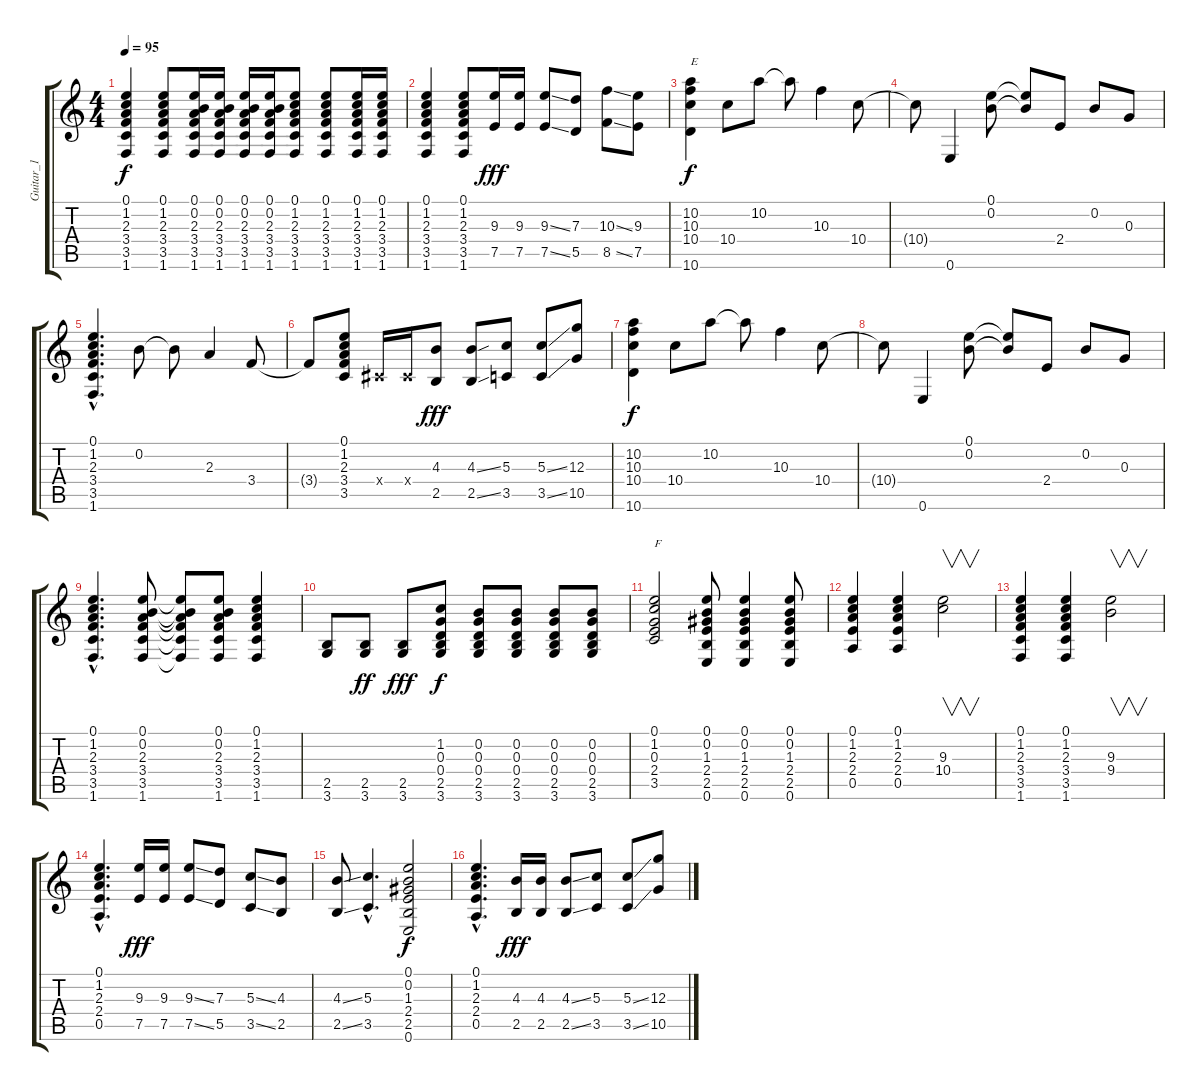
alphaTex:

\track ("Guitar_1" "Guitar_1") {instrument overdrivenguitar}
\staff {score tabs}
\tuning (E4 B3 G3 D3 A2 E2) {hide}
\ts (4 4)
\tempo 95
\clef g2
\ks c
(0.1 1.2 2.3 3.4 3.5 1.6).4{dy f} (0.1 1.2 2.3 3.4 3.5 1.6).8 (0.1 0.2 2.3 3.4 3.5 1.6).16 (0.1 0.2 2.3 3.4 3.5 1.6).16 (0.1 0.2 2.3 3.4 3.5 1.6).16 (0.1 0.2 2.3 3.4 3.5 1.6).16 (0.1 1.2 2.3 3.4 3.5 1.6).8 (0.1 1.2 2.3 3.4 3.5 1.6).8 (0.1 1.2 2.3 3.4 3.5 1.6).16 (0.1 1.2 2.3 3.4 3.5 1.6).16 |
(0.1 1.2 2.3 3.4 3.5 1.6).4 (0.1 1.2 2.3 3.4 3.5 1.6).8 (9.3 7.5).16{dy fff volume 11} (9.3 7.5).16 (9.3{ss} 7.5{ss}).8 (7.3 5.5).8 (10.3{ss} 8.5{ss}).8 (9.3 7.5).8 |
(10.2 10.3 10.4 10.6).4{txt "E" dy f} 10.4.8 10.2.8 10.2{t}.8 10.3.4 10.4.8 |
10.4{t}.8 0.6.4 (0.1 0.2).8 (0.1{t} 0.2{t}).8 2.4.8 0.2.8 0.3.8 |
(0.1{hac} 1.2{hac} 2.3{hac} 3.4{hac} 3.5{hac} 1.6{hac}).4{d} 0.2.8 0.2{t}.8 2.3.4 3.4.8 |
3.4{t}.8 (0.1 1.2 2.3 3.4 3.5).8 -1.4{x}.16 -1.4{x}.16 (4.3 2.5).8{dy fff} (4.3{ss} 2.5{ss}).8 (5.3 3.5).8 (5.3{ss} 3.5{ss}).8 (12.3 10.5).8 |
(10.2 10.3 10.4 10.6).4{dy f} 10.4.8 10.2.8 10.2{t}.8 10.3.4 10.4.8 |
10.4{t}.8 0.6.4 (0.1 0.2).8 (0.1{t} 0.2{t}).8 2.4.8 0.2.8 0.3.8 |
(0.1{hac} 1.2{hac} 2.3{hac} 3.4{hac} 3.5{hac} 1.6{hac}).4{d} (0.1 0.2 2.3 3.4 3.5 1.6).8 (0.1{t} 0.2{t} 2.3{t} 3.4{t} 3.5{t} 1.6{t}).8 (0.1 0.2 2.3 3.4 3.5 1.6).8 (0.1 1.2 2.3 3.4 3.5 1.6).4 |
(2.5 3.6).8 (2.5 3.6).8{dy ff} (2.5 3.6).8{dy fff} (1.2 0.3 0.4 2.5 3.6).8{dy f} (0.2 0.3 0.4 2.5 3.6).8 (0.2 0.3 0.4 2.5 3.6).8 (0.2 0.3 0.4 2.5 3.6).8 (0.2 0.3 0.4 2.5 3.6).8 |
(0.1 1.2 0.3 2.4 3.5).2{txt "F"} (0.1 0.2 1.3 2.4 2.5 0.6).8 (0.1 0.2 1.3 2.4 2.5 0.6).4 (0.1 0.2 1.3 2.4 2.5 0.6).8 |
(0.1 1.2 2.3 2.4 0.5).4 (0.1 1.2 2.3 2.4 0.5).4 (9.3 10.4).2{v} |
(0.1 1.2 2.3 3.4 3.5 1.6).4 (0.1 1.2 2.3 3.4 3.5 1.6).4 (9.3 9.4).2{v} |
(0.1{hac} 1.2{hac} 2.3{hac} 2.4{hac} 0.5{hac}).4{d} (9.3 7.5).16{dy fff} (9.3 7.5).16 (9.3{ss} 7.5{ss}).8 (7.3 5.5).8 (5.3{ss} 3.5{ss}).8 (4.3 2.5).8 |
(4.3{ss} 2.5{ss}).8 (5.3{hac} 3.5{hac}).4{d} (0.1 0.2 1.3 2.4 2.5 0.6).2{dy f} |
(0.1{hac} 1.2{hac} 2.3{hac} 2.4{hac} 0.5{hac}).4{d} (4.3 2.5).16{dy fff} (4.3 2.5).16 (4.3{ss} 2.5{ss}).8 (5.3 3.5).8 (5.3{ss} 3.5{ss}).8 (12.3 10.5).8
